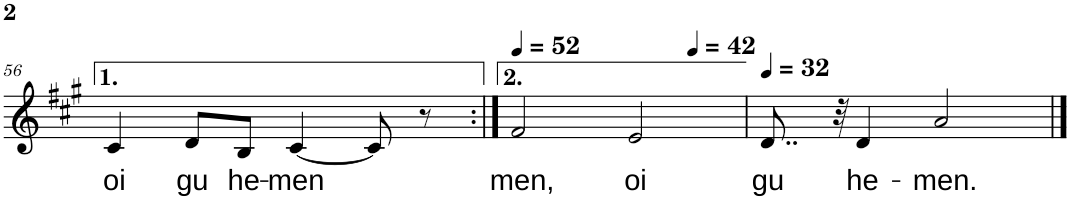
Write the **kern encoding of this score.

**kern	**text
*part1	*part1
*staff1	*staff1
*I"Voix 2	*
*I'V2	*
!!LO:PB:g=z
*clefG2	*
*k[f#c#g#]	*
*M4/4	*
=56	=56
!	!LO:LY:b
4c#/	oi
!	!LO:LY:b
8d/L	gu
!	!LO:LY:b
8B/J	he-
!	!LO:LY:b
[4c#/	-men
8c#/]	.
8r	.
=57:|!	=57:|!
*MM52	*
!	!LO:LY:b
*^	*
2f#/	2.ryy	-men,
!	!	!LO:LY:b
2e/	.	oi
*MM42	*	*
.	4ryy	.
*v	*v	*
=58	=58
*MM32	*
*^	*
!	!	!LO:LY:b
*v	*v	*
8..d/	gu
32r	.
!	!LO:LY:b
4d/	he-
!	!LO:LY:b
2a/	-men.
==	==
*-	*-
